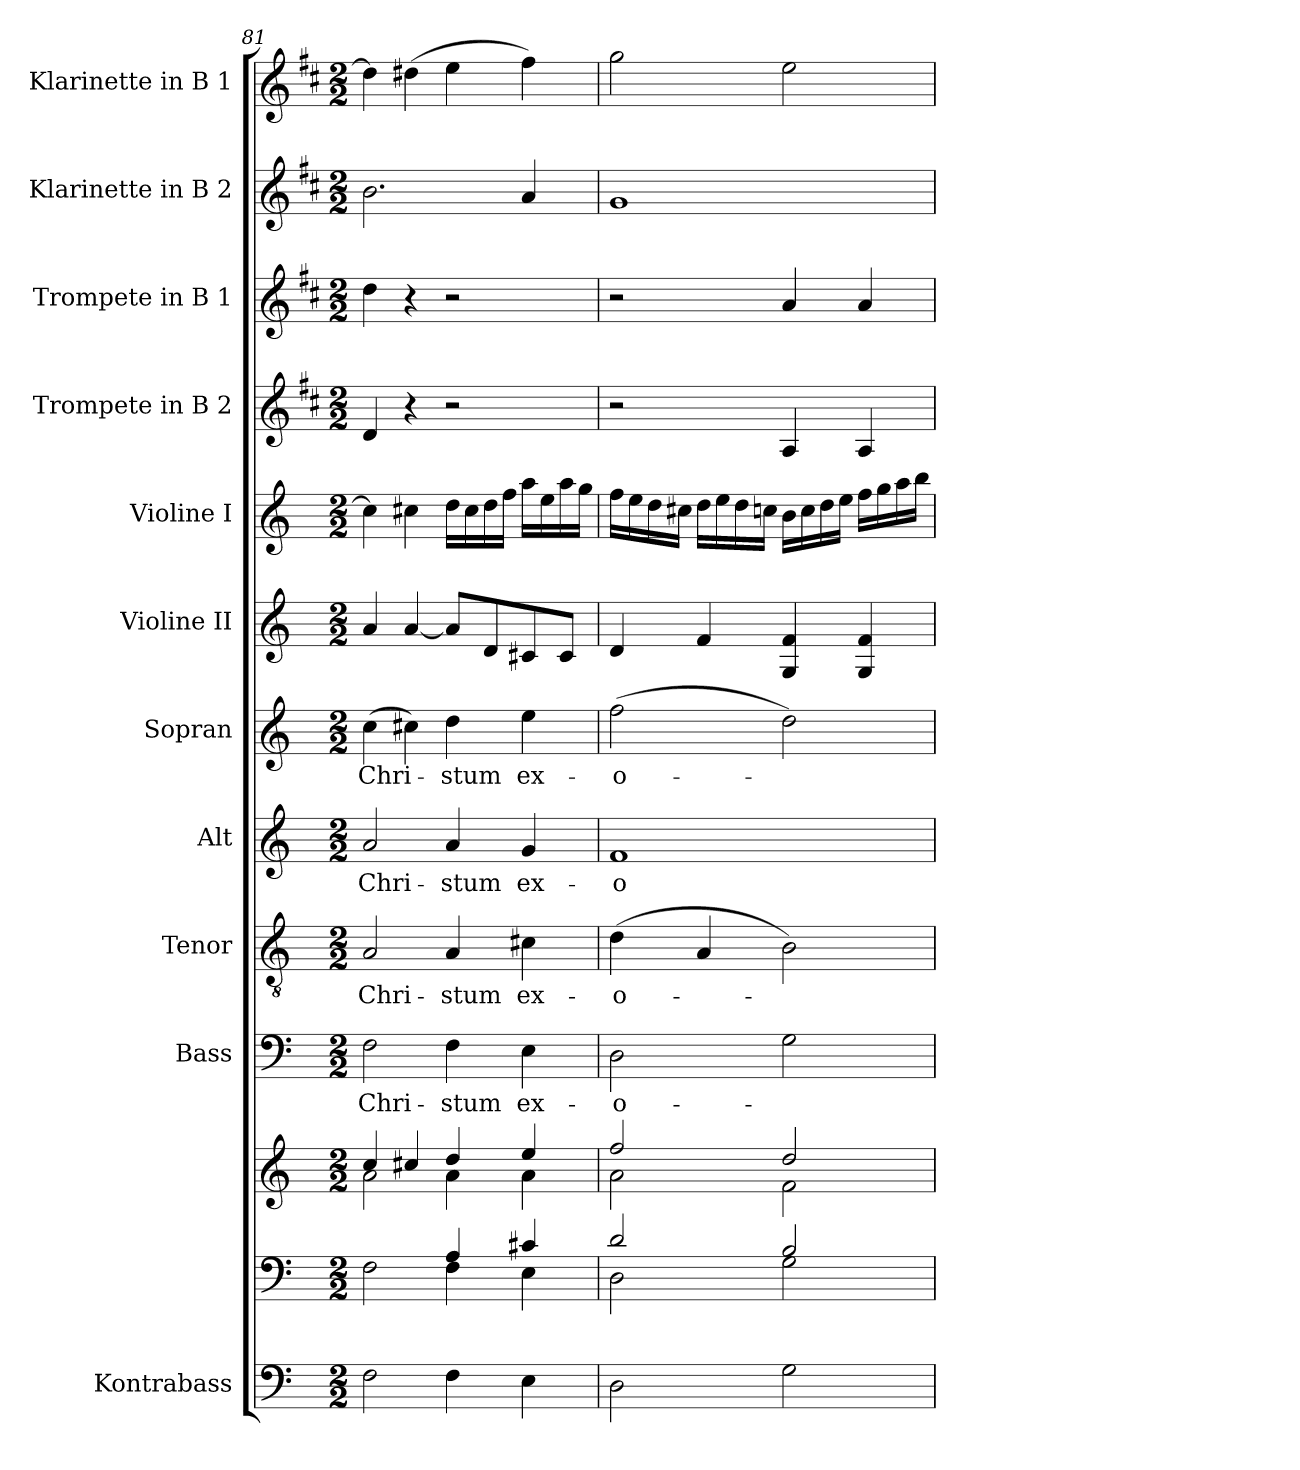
**kern	**kern	**kern	**kern	**text	**kern	**text	**kern	**text	**kern	**text	**kern	**kern	**kern	**kern	**kern	**kern
*part12	*part11	*part11	*part10	*part10	*part9	*part9	*part8	*part8	*part7	*part7	*part6	*part5	*part4	*part3	*part2	*part1
*staff13	*staff12	*staff11	*staff10	*staff10	*staff9	*staff9	*staff8	*staff8	*staff7	*staff7	*staff6	*staff5	*staff4	*staff3	*staff2	*staff1
*I"Kontrabass	*	*	*I"Bass	*	*I"Tenor	*	*I"Alt	*	*I"Sopran	*	*I"Violine II	*I"Violine I	*I"Trompete in B 2	*I"Trompete in B 1	*I"Klarinette in B 2	*I"Klarinette in B 1
*I'Kb.	*	*	*I'B	*	*I'T	*	*I'A	*	*I'S	*	*I'Vl. II	*I'Vl. I	*	*	*	*
!!LO:PB:g=z
*clefF4	*clefF4	*clefG2	*clefF4	*	*clefGv2	*	*clefG2	*	*clefG2	*	*clefG2	*clefG2	*clefG2	*clefG2	*clefG2	*clefG2
*ITrd7c12	*	*	*	*	*	*	*	*	*	*	*	*	*ITrd1c2	*ITrd1c2	*ITrd1c2	*ITrd1c2
*k[]	*k[]	*k[]	*k[]	*	*k[]	*	*k[]	*	*k[]	*	*k[]	*k[]	*k[]	*k[]	*k[]	*k[]
*C:	*C:	*C:	*C:	*	*C:	*	*C:	*	*C:	*	*C:	*C:	*C:	*C:	*C:	*C:
*M2/2	*M2/2	*M2/2	*M2/2	*	*M2/2	*	*M2/2	*	*M2/2	*	*M2/2	*M2/2	*M2/2	*M2/2	*M2/2	*M2/2
=81	=81	=81	=81	=81	=81	=81	=81	=81	=81	=81	=81	=81	=81	=81	=81	=81
*	*^	*^	*	*	*	*	*	*	*	*	*	*	*	*	*	*
!	!	!	!	!	!	!LO:LY:b	!	!LO:LY:b	!	!LO:LY:b	!	!LO:LY:b	!	!	!	!	!	!
2FF\	2ryy	2F\	4cc/	2a\	2F\	Chri-	2A/	Chri-	2a/	Chri-	(>4cc\	Chri-	4a/	4cc\]	4c/	4cc\	2.a\	4cc\]
.	.	.	4cc#X/	.	.	.	.	.	.	.	4cc#X\)	.	[4a/	4cc#X\	4r	4r	.	(>4cc#X\
!	!	!	!	!	!	!LO:LY:b	!	!LO:LY:b	!	!LO:LY:b	!	!LO:LY:b	!	!	!	!	!	!
4FF\	4A/	4F\	4dd/	4a\	4F\	-stum	4A/	-stum	4a/	-stum	4dd\	-stum	8a/L]	16dd\LL	2r	2r	.	4dd\
.	.	.	.	.	.	.	.	.	.	.	.	.	.	16cc#\	.	.	.	.
.	.	.	.	.	.	.	.	.	.	.	.	.	8d/	16dd\	.	.	.	.
.	.	.	.	.	.	.	.	.	.	.	.	.	.	16ff\JJ	.	.	.	.
!	!	!	!	!	!	!LO:LY:b	!	!LO:LY:b	!	!LO:LY:b	!	!LO:LY:b	!	!	!	!	!	!
4EE\	4c#X/	4E\	4ee/	4a\	4E\	ex-	4c#X\	ex-	4g/	ex-	4ee\	ex-	8c#X/	16aa\LL	.	.	4g/	4ee\)
.	.	.	.	.	.	.	.	.	.	.	.	.	.	16ee\	.	.	.	.
.	.	.	.	.	.	.	.	.	.	.	.	.	8c#/J	16aa\	.	.	.	.
.	.	.	.	.	.	.	.	.	.	.	.	.	.	16gg\JJ	.	.	.	.
=82	=82	=82	=82	=82	=82	=82	=82	=82	=82	=82	=82	=82	=82	=82	=82	=82	=82	=82
!	!	!	!	!	!	!LO:LY:b	!	!LO:LY:b	!	!LO:LY:b	!	!LO:LY:b	!	!	!	!	!	!
2DD\	2d/	2D\	2ff/	2a\	2D\	-o-	(>4d\	-o-	1f	-o-	(>2ff\	-o-	4d/	16ff\LL	2r	2r	1f	2ff\
.	.	.	.	.	.	.	.	.	.	.	.	.	.	16ee\	.	.	.	.
.	.	.	.	.	.	.	.	.	.	.	.	.	.	16dd\	.	.	.	.
.	.	.	.	.	.	.	.	.	.	.	.	.	.	16cc#X\JJ	.	.	.	.
.	.	.	.	.	.	.	4A/	.	.	.	.	.	4f/	16dd\LL	.	.	.	.
.	.	.	.	.	.	.	.	.	.	.	.	.	.	16ee\	.	.	.	.
.	.	.	.	.	.	.	.	.	.	.	.	.	.	16dd\	.	.	.	.
.	.	.	.	.	.	.	.	.	.	.	.	.	.	16ccn\JJ	.	.	.	.
2GG\	2B/	2G\	2dd/	2f\	2G\	.	2B\)	.	.	.	2dd\)	.	4G/ 4f/	16b\LL	4G/	4g/	.	2dd\
.	.	.	.	.	.	.	.	.	.	.	.	.	.	16cc\	.	.	.	.
.	.	.	.	.	.	.	.	.	.	.	.	.	.	16dd\	.	.	.	.
.	.	.	.	.	.	.	.	.	.	.	.	.	.	16ee\JJ	.	.	.	.
.	.	.	.	.	.	.	.	.	.	.	.	.	4G/ 4f/	16ff\LL	4G/	4g/	.	.
.	.	.	.	.	.	.	.	.	.	.	.	.	.	16gg\	.	.	.	.
.	.	.	.	.	.	.	.	.	.	.	.	.	.	16aa\	.	.	.	.
.	.	.	.	.	.	.	.	.	.	.	.	.	.	16bb\JJ	.	.	.	.
*	*v	*v	*	*	*	*	*	*	*	*	*	*	*	*	*	*	*	*
*	*	*v	*v	*	*	*	*	*	*	*	*	*	*	*	*	*	*
=	=	=	=	=	=	=	=	=	=	=	=	=	=	=	=	=
*-	*-	*-	*-	*-	*-	*-	*-	*-	*-	*-	*-	*-	*-	*-	*-	*-
